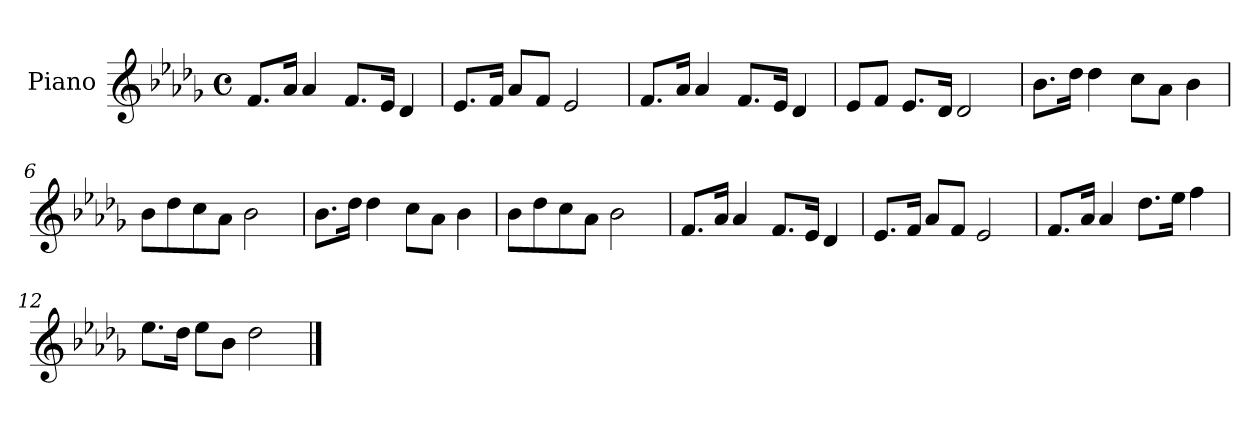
**kern
*part1
*staff1
*I"Piano
*I'Pno.
*clefG2
*k[b-e-a-d-g-]
*M4/4
*met(c)
=1
8.f/L
16a-/Jk
4a-/
8.f/L
16e-/Jk
4d-/
=2
8.e-/L
16f/Jk
8a-/L
8f/J
2e-/
=3
8.f/L
16a-/Jk
4a-/
8.f/L
16e-/Jk
4d-/
=4
8e-/L
8f/J
8.e-/L
16d-/Jk
2d-/
=5
8.b-\L
16dd-\Jk
4dd-\
8cc\L
8a-\J
4b-\
=6
8b-\L
8dd-\
8cc\
8a-\J
2b-\
=7
8.b-\L
16dd-\Jk
4dd-\
8cc\L
8a-\J
4b-\
!!LO:LB:g=z
=8
8b-\L
8dd-\
8cc\
8a-\J
2b-\
=9
8.f/L
16a-/Jk
4a-/
8.f/L
16e-/Jk
4d-/
=10
8.e-/L
16f/Jk
8a-/L
8f/J
2e-/
=11
8.f/L
16a-/Jk
4a-/
8.dd-\L
16ee-\Jk
4ff\
=12
8.ee-\L
16dd-\Jk
8ee-\L
8b-\J
2dd-\
==
*-
